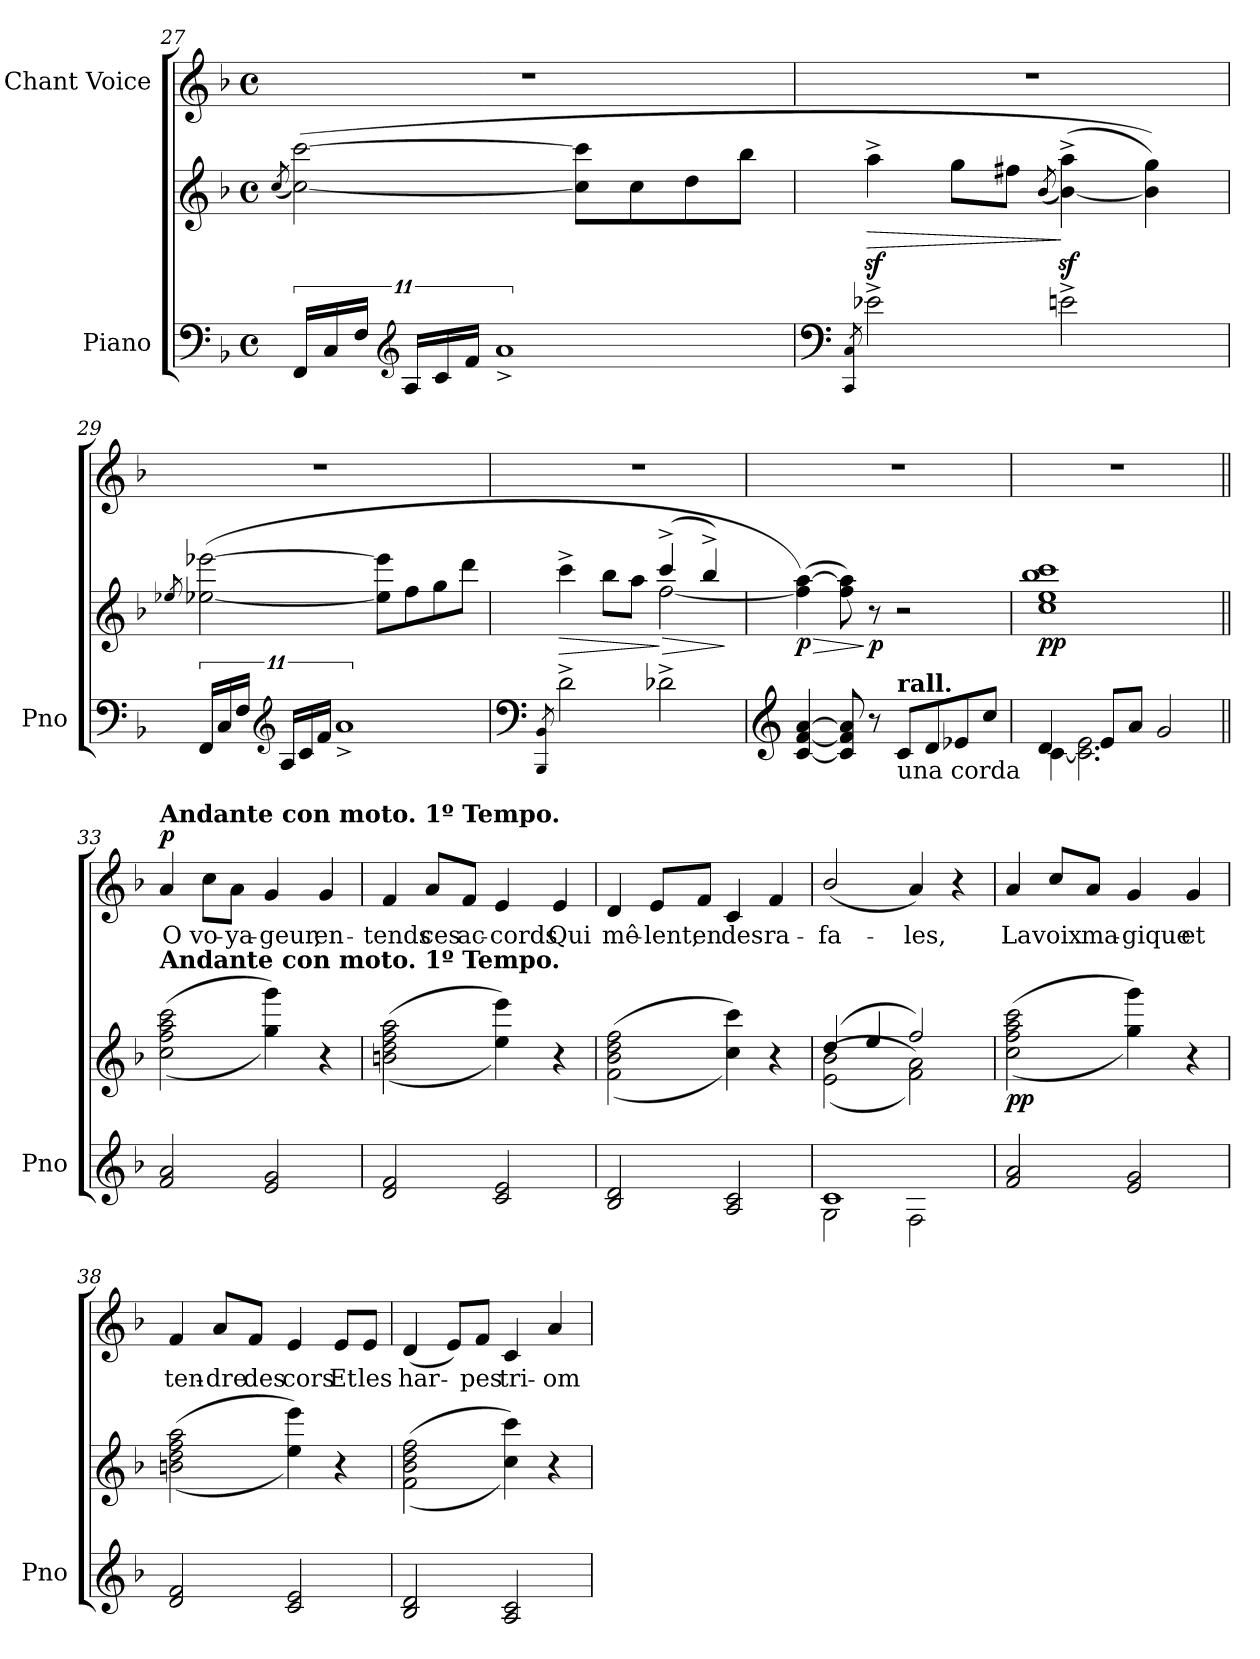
**kern	**kern	**dynam	**kern	**text	**dynam
*part2	*part2	*part2	*part1	*part1	*part1
*staff3	*staff2	*staff2/3	*staff1	*staff1	*staff1
*I"Piano	*	*	*I"Chant Voice	*	*
*I'Pno	*	*	*	*	*
!!LO:LB:g=z
*clefF4	*clefG2	*	*clefG2	*	*
*k[b-]	*k[b-]	*	*k[b-]	*	*
*M4/4	*M4/4	*	*M4/4	*	*
*met(c)	*met(c)	*	*met(c)	*	*
=27	=27	=27	=27	=27	=27
.	(8qcc/	.	.	.	.
!	!	!LO:DY:b	!	!	!
!	!	!LO:DY:n=1:b	!	!	!
22FF!/LL	([2cc\ [2ccc\)	other-dynamics f	1r	.	.
22C!/	.	.	.	.	.
22F!/JJ	.	.	.	.	.
*clefG2	*	*	*	*	*
22A!/LL	.	.	.	.	.
22c!/	.	.	.	.	.
22f!/JJ	.	.	.	.	.
11%8a^	.	.	.	.	.
.	8cc\] 8ccc\]L	.	.	.	.
.	8cc\	.	.	.	.
.	8dd\	.	.	.	.
.	8bb-\J	.	.	.	.
=28	=28	=28	=28	=28	=28
*clefF4	*	*	*	*	*
8qCC/ 8qC/	.	.	.	.	.
!	!	!LO:HP:b	!	!	!
2e-X^\	4aaz<^\	>	1r	.	.
.	8gg\L	.	.	.	.
.	8ff#X\J	.	.	.	.
.	(8qb-/	.	.	.	.
2en^\	(>[4b-\z<^ 4aa\z<^)	]	.	.	.
.	4b-\] 4gg\))	.	.	.	.
=29	=29	=29	=29	=29	=29
.	8qee-X/	.	.	.	.
!	!	!LO:DY:b	!	!	!
!	!	!LO:DY:n=1:b	!	!	!
!	!	!LO:DY:n=2:b	!	!	!
22FF!/LL	([2ee-\ [2eee-X\	other-dynamics f other-dynamics	1r	.	.
22C!/	.	.	.	.	.
22F!/JJ	.	.	.	.	.
*clefG2	*	*	*	*	*
22A!/LL	.	.	.	.	.
22c!/	.	.	.	.	.
22f!/JJ	.	.	.	.	.
11%8a^	.	.	.	.	.
.	8ee-\] 8eee-\]L	.	.	.	.
.	8ff\	.	.	.	.
.	8gg\	.	.	.	.
.	8ddd\J	.	.	.	.
!!LO:PB:g=z
=30	=30	=30	=30	=30	=30
*clefF4	*	*	*	*	*
8qBBB-/ 8qBB-/	.	.	.	.	.
!	!	!LO:HP:b	!	!	!
*	*^	*	*	*	*
2d^\	4ccc^>\	2ryy	>	1r	.	.
.	8bb-\L	.	.	.	.	.
.	8aa\J	.	.	.	.	.
!	!	!	!LO:HP:n=1:b	!	!	!
2d-X^\	(4ccc^/	[2ff\	] >	.	.	.
.	4bb-^/)	.	.	.	.	.
*	*v	*v	*	*	*	*
.	.	]	.	.	.
=31	=31	=31	=31	=31	=31
*clefG2	*	*	*	*	*
!	!	!LO:HP:b	!	!	!
!	!	!LO:DY:n=1:b	!	!	!
[4c/ [4f/ [4a/	(4ff\] [4aa\)	> p	1r	.	.
8c/] 8f/] 8a/]	8ff\ 8aa\])	.	.	.	.
!	!	!LO:DY:n=2:b	!	!	!
8r	8r	] p	.	.	.
!LO:TX:b:t=una corda	!	!	!	!	!
!LO:TX:a:B:t=rall.	!	!	!	!	!
8c/L	2r	.	.	.	.
8d/	.	.	.	.	.
8e-X/	.	.	.	.	.
8cc/J	.	.	.	.	.
=32	=32	=32	=32	=32	=32
*^	*	*	*	*	*
!	!	!	!LO:DY:b	!	!	!
4d/	[4c\	1cc 1ee 1bb- 1ccc	pp	1r	.	.
8e/L	2.c\] 2.e\	.	.	.	.	.
8a/J	.	.	.	.	.	.
2g/	.	.	.	.	.	.
*v	*v	*	*	*	*	*
=33||	=33||	=33||	=33||	=33||	=33||
!	!	!	!LO:TX:a:B:t=Andante con moto. 1º Tempo.	!	!
!	!LO:TX:a:B:t=Andante con moto. 1º Tempo.	!	!	!	!
!	!	!LO:DY:b	!	!LO:LY:b	!
!	!	!LO:DY:n=1:b	!	!	!LO:DY:a
2f/ 2a/	((<2cc\ 2ff\ 2aa\ 2ccc\	pp other-dynamics	4a/	O	p
!	!	!	!	!LO:LY:b	!
.	.	.	8cc\L	vo-	.
!	!	!	!	!LO:LY:b	!
.	.	.	8a\J	-ya-	.
!	!	!	!	!LO:LY:b	!
2e/ 2g/	4gg\ 4ggg\))	.	4g/	-geur,	.
!	!	!	!	!LO:LY:b	!
.	4r	.	4g/	en-	.
=34	=34	=34	=34	=34	=34
!	!	!	!	!LO:LY:b	!
2d/ 2f/	((<2bn\ 2dd\ 2ff\ 2aa\	.	4f/	-tends	.
!	!	!	!	!LO:LY:b	!
.	.	.	8a/L	ces	.
!	!	!	!	!LO:LY:b	!
.	.	.	8f/J	ac-	.
!	!	!	!	!LO:LY:b	!
2c/ 2e/	4ee\ 4eee\))	.	4e/	-cords	.
!	!	!	!	!LO:LY:b	!
.	4r	.	4e/	Qui	.
!!LO:PB:g=z
=35	=35	=35	=35	=35	=35
!	!	!	!	!LO:LY:b	!
2B-/ 2d/	((<2f\ 2b-\ 2dd\ 2ff\	.	4d/	mê-	.
!	!	!	!	!LO:LY:b	!
.	.	.	8e/L	-lent,	.
!	!	!	!	!LO:LY:b	!
.	.	.	8f/J	en	.
!	!	!	!	!LO:LY:b	!
2A/ 2c/	4cc\ 4ccc\))	.	4c/	des	.
!	!	!	!	!LO:LY:b	!
.	4r	.	4f/	ra-	.
=36	=36	=36	=36	=36	=36
*^	*^	*	*	*	*
!	!	!	!	!	!	!LO:LY:b	!
1c	2G\	(4dd/	((2e\ 2b-\	.	(2b-/	-fa-	.
.	.	4ee/	.	.	.	.	.
!	!	!	!	!	!	!LO:LY:b	!
.	2F\	2ff/)	2f\ 2a\))	.	4a/)	-les,	.
.	.	.	.	.	4r	.	.
*v	*v	*	*	*	*	*	*
*	*v	*v	*	*	*	*
=37	=37	=37	=37	=37	=37
!	!	!LO:DY:b	!	!LO:LY:b	!
2f/ 2a/	(<(2cc\ 2ff\ 2aa\ 2ccc\	pp	4a/	La	.
!	!	!	!	!LO:LY:b	!
.	.	.	8cc/L	voix	.
!	!	!	!	!LO:LY:b	!
.	.	.	8a/J	ma-	.
!	!	!	!	!LO:LY:b	!
2e/ 2g/	4gg\ 4ggg\))	.	4g/	-gique	.
!	!	!	!	!LO:LY:b	!
.	4r	.	4g/	et	.
=38	=38	=38	=38	=38	=38
!	!	!	!	!LO:LY:b	!
2d/ 2f/	((<2bn\ 2dd\ 2ff\ 2aa\	.	4f/	ten-	.
!	!	!	!	!LO:LY:b	!
.	.	.	8a/L	-dre	.
!	!	!	!	!LO:LY:b	!
.	.	.	8f/J	des	.
!	!	!	!	!LO:LY:b	!
2c/ 2e/	4ee\ 4eee\))	.	4e/	cors	.
!	!	!	!	!LO:LY:b	!
.	4r	.	8e/L	Et	.
!	!	!	!	!LO:LY:b	!
.	.	.	8e/J	les	.
=39	=39	=39	=39	=39	=39
!	!	!	!	!LO:LY:b	!
2B-/ 2d/	(<(2f\ 2b-\ 2dd\ 2ff\	.	(4d/	har-	.
.	.	.	8e/L)	.	.
!	!	!	!	!LO:LY:b	!
.	.	.	8f/J	-pes	.
!	!	!	!	!LO:LY:b	!
2A/ 2c/	4cc\ 4ccc\))	.	4c/	tri-	.
!	!	!	!	!LO:LY:b	!
.	4r	.	4a/	-om-	.
=	=	=	=	=	=
*-	*-	*-	*-	*-	*-
